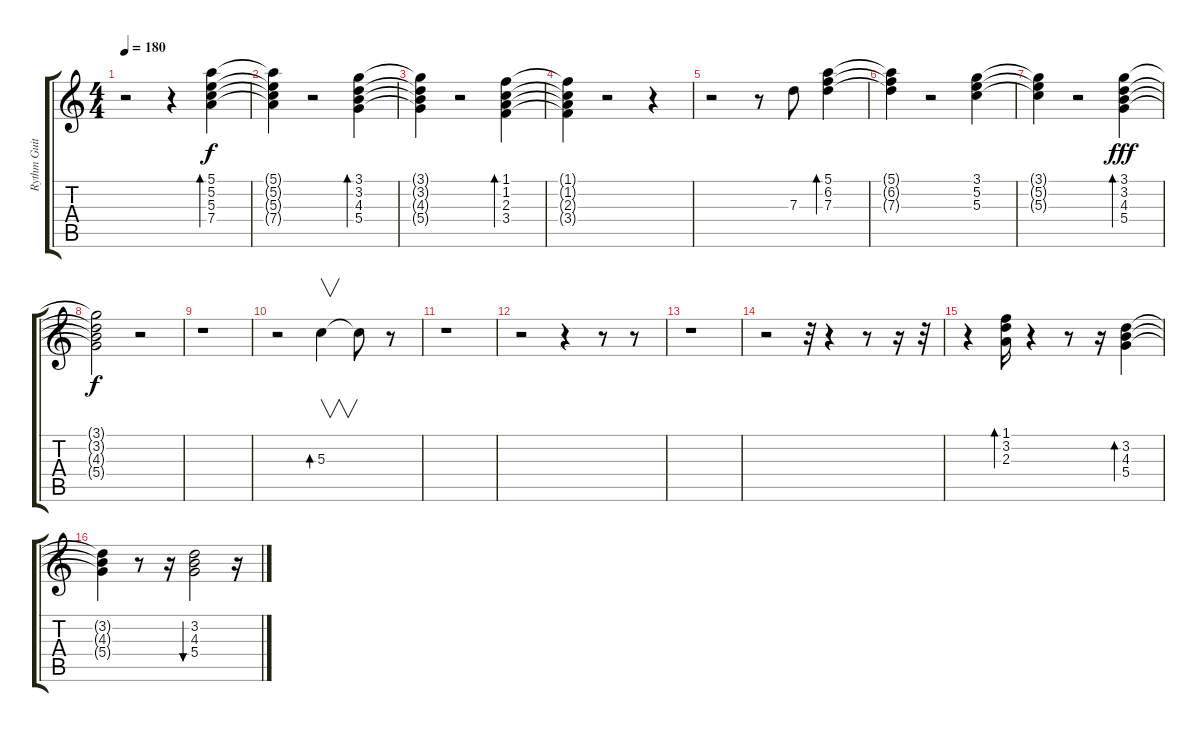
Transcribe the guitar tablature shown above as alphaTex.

\track ("Rythm Guitar" "Rythm Guit") {instrument electricguitarclean}
\staff {score tabs}
\tuning (E4 B3 G3 D3 A2 E2) {hide}
\ts (4 4)
\tempo 180
\clef g2
\ks c
r.2{dy f} r.4 (5.1 5.2 5.3 7.4).4{bd 480} |
(5.1{t} 5.2{t} 5.3{t} 7.4{t}).4 r.2 (3.1 3.2 4.3 5.4).4{bd 480} |
(3.1{t} 3.2{t} 4.3{t} 5.4{t}).4 r.2 (1.1 1.2 2.3 3.4).4{bd 480} |
(1.1{t} 1.2{t} 2.3{t} 3.4{t}).4 r.2 r.4 |
r.2 r.8 7.3.8 (5.1 6.2 7.3).4{bd 480} |
(5.1{t} 6.2{t} 7.3{t}).4 r.2 (3.1 5.2 5.3).4 |
(3.1{t} 5.2{t} 5.3{t}).4 r.2 (3.1 3.2 4.3 5.4).4{bd 480 dy fff} |
(3.1{t} 3.2{t} 4.3{t} 5.4{t}).2{dy f} r.2 |
r.1 |
r.2 5.3.4{v bd 240} 5.3{t}.8 r.8 |
r.1 |
r.2 r.4 r.8 r.8 |
r.1 |
r.2 r.32 r.4 r.8 r.16 r.32 |
r.4 (1.1 3.2 2.3).16{bd 120} r.4 r.8 r.16 (3.2 4.3 5.4).4{bd 480} |
(3.2{t} 4.3{t} 5.4{t}).4 r.8 r.16 (3.2 4.3 5.4).2{bu 480} r.16
